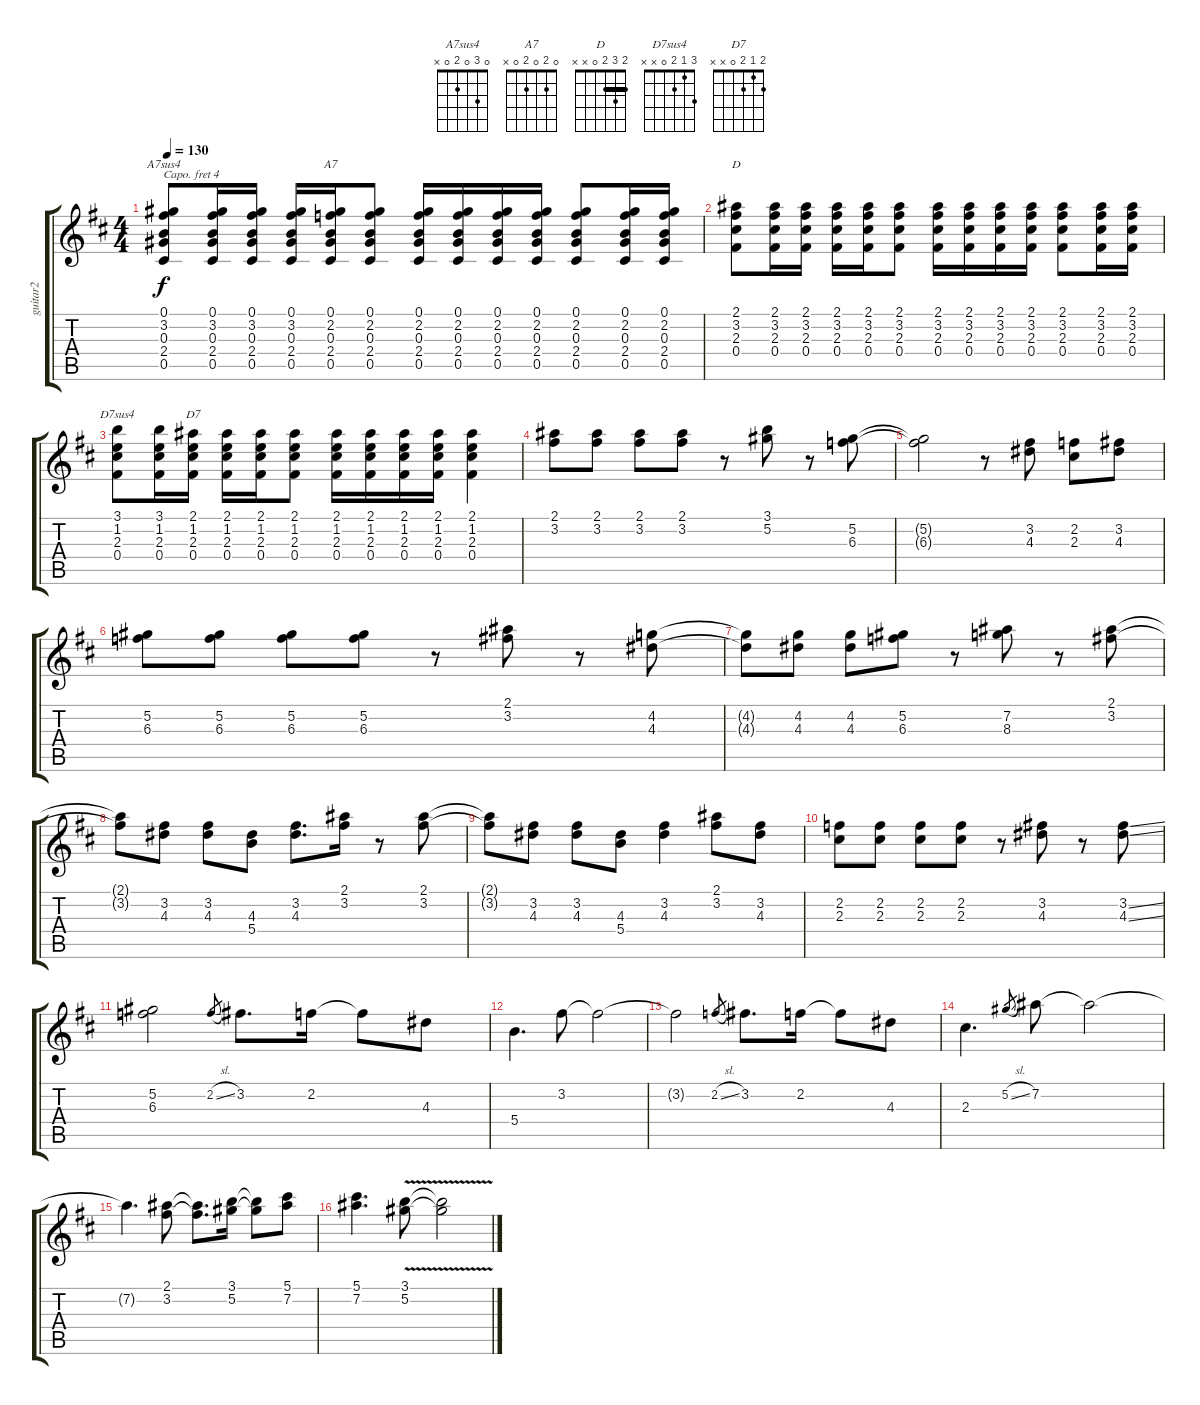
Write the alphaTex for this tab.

\track ("guitar2" "guitar2") {instrument acousticguitarsteel}
\staff {score tabs}
\capo 4
\tuning (E4 B3 G3 D3 A2 E2) {hide}
\chord ("A7sus4" 0 3 0 2 0 x)
\chord ("A7" 0 2 0 2 0 x)
\chord ("D" 2 3 2 0 x x) {barre 2}
\chord ("D7sus4" 3 1 2 0 x x)
\chord ("D7" 2 1 2 0 x x)
\ts (4 4)
\tempo 130
\clef g2
\ks d
(0.1 3.2 0.3 2.4 0.5).8{ch "A7sus4" dy f} (0.1 3.2 0.3 2.4 0.5).16 (0.1 3.2 0.3 2.4 0.5).16 (0.1 3.2 0.3 2.4 0.5).16 (0.1 2.2 0.3 2.4 0.5).16{ch "A7"} (0.1 2.2 0.3 2.4 0.5).8 (0.1 2.2 0.3 2.4 0.5).16 (0.1 2.2 0.3 2.4 0.5).16 (0.1 2.2 0.3 2.4 0.5).16 (0.1 2.2 0.3 2.4 0.5).16 (0.1 2.2 0.3 2.4 0.5).8 (0.1 2.2 0.3 2.4 0.5).16 (0.1 2.2 0.3 2.4 0.5).16 |
(2.1 3.2 2.3 0.4).8{ch "D"} (2.1 3.2 2.3 0.4).16 (2.1 3.2 2.3 0.4).16 (2.1 3.2 2.3 0.4).16 (2.1 3.2 2.3 0.4).16 (2.1 3.2 2.3 0.4).8 (2.1 3.2 2.3 0.4).16 (2.1 3.2 2.3 0.4).16 (2.1 3.2 2.3 0.4).16 (2.1 3.2 2.3 0.4).16 (2.1 3.2 2.3 0.4).8 (2.1 3.2 2.3 0.4).16 (2.1 3.2 2.3 0.4).16 |
(3.1 1.2 2.3 0.4).8{ch "D7sus4"} (3.1 1.2 2.3 0.4).16 (2.1 1.2 2.3 0.4).16{ch "D7"} (2.1 1.2 2.3 0.4).16 (2.1 1.2 2.3 0.4).16 (2.1 1.2 2.3 0.4).8 (2.1 1.2 2.3 0.4).16 (2.1 1.2 2.3 0.4).16 (2.1 1.2 2.3 0.4).16 (2.1 1.2 2.3 0.4).16 (2.1 1.2 2.3 0.4).4 |
(2.1 3.2).8 (2.1 3.2).8 (2.1 3.2).8 (2.1 3.2).8 r.8 (3.1 5.2).8 r.8 (5.2 6.3).8 |
(5.2{t} 6.3{t}).2 r.8 (3.2 4.3).8 (2.2 2.3).8 (3.2 4.3).8 |
(5.2 6.3).8 (5.2 6.3).8 (5.2 6.3).8 (5.2 6.3).8 r.8 (2.1 3.2).8 r.8 (4.2 4.3).8 |
(4.2{t} 4.3{t}).8 (4.2 4.3).8 (4.2 4.3).8 (5.2 6.3).8 r.8 (7.2 8.3).8 r.8 (2.1 3.2).8 |
(2.1{t} 3.2{t}).8 (3.2 4.3).8 (3.2 4.3).8 (4.3 5.4).8 (3.2 4.3).8{d} (2.1 3.2).16 r.8 (2.1 3.2).8 |
(2.1{t} 3.2{t}).8 (3.2 4.3).8 (3.2 4.3).8 (4.3 5.4).8 (3.2 4.3).4 (2.1 3.2).8 (3.2 4.3).8 |
(2.2 2.3).8 (2.2 2.3).8 (2.2 2.3).8 (2.2 2.3).8 r.8 (3.2 4.3).8 r.8 (3.2{ss} 4.3{ss}).8 |
(5.2 6.3).2 2.2{sl}.8{gr} 3.2.8{d} 2.2.16 2.2{t}.8 4.3.8 |
5.4.4{d} 3.2.8 3.2{t}.2 |
3.2{t}.2 2.2{sl}.8{gr} 3.2.8{d} 2.2.16 2.2{t}.8 4.3.8 |
2.3.4{d} 5.2{sl}.8{gr} 7.2.8 7.2{t}.2 |
7.2{t}.4{d} (2.1 3.2).8 (2.1{t} 3.2{t}).8{d} (3.1 5.2).16 (3.1{t} 5.2{t}).8 (5.1 7.2).8 |
(5.1 7.2).4{d} (3.1{v} 5.2{v}).8 (3.1{t} 5.2{t}).2
